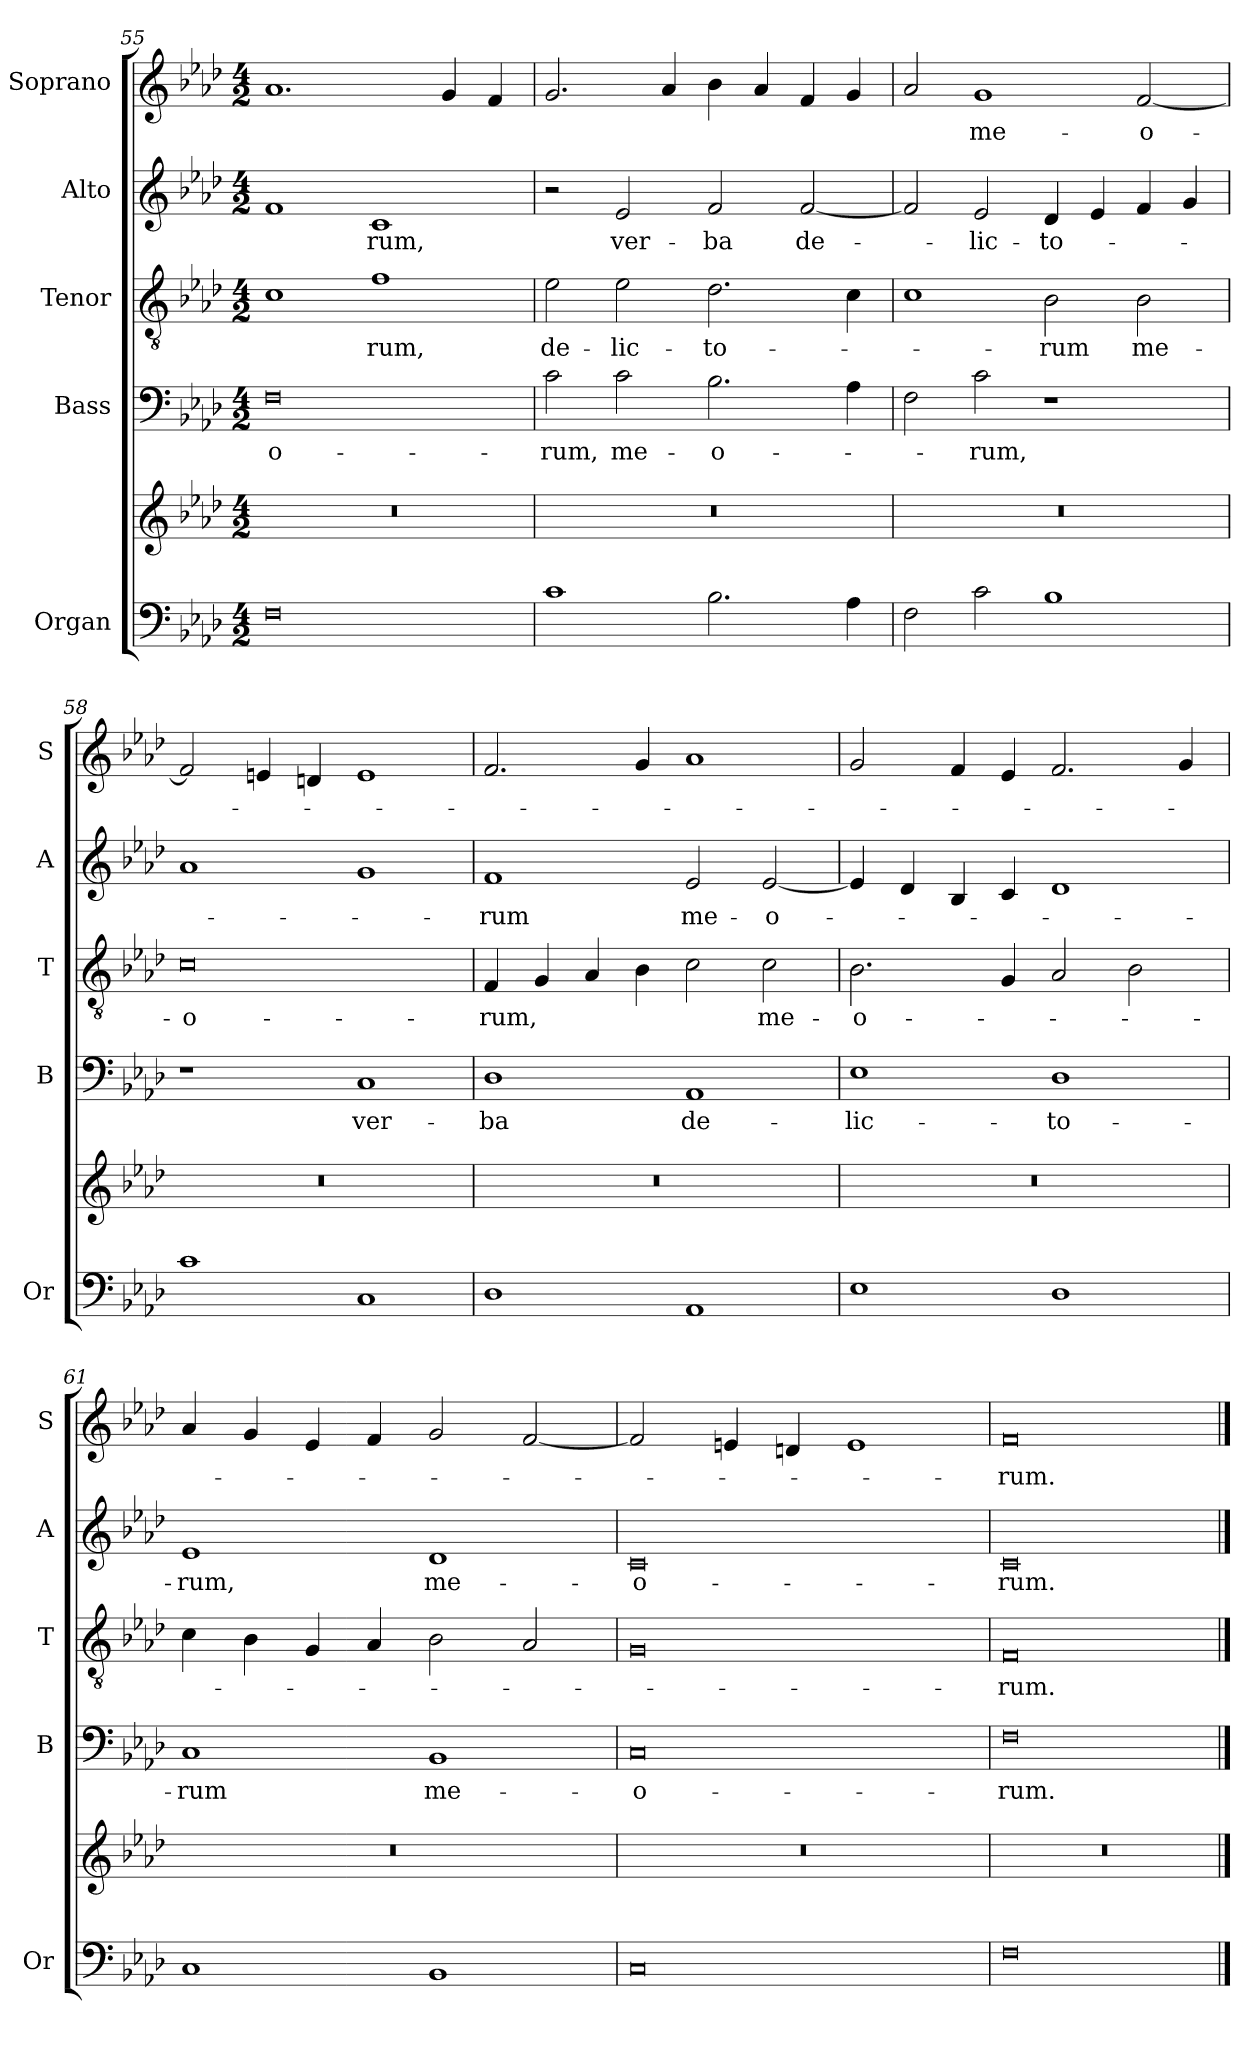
**kern	**kern	**kern	**text	**kern	**text	**kern	**text	**kern	**text
*part5	*part5	*part4	*part4	*part3	*part3	*part2	*part2	*part1	*part1
*staff6	*staff5	*staff4	*staff4	*staff3	*staff3	*staff2	*staff2	*staff1	*staff1
*I"Organ	*	*I"Bass	*	*I"Tenor	*	*I"Alto	*	*I"Soprano	*
*I'Or	*	*I'B	*	*I'T	*	*I'A	*	*I'S	*
*clefF4	*clefG2	*clefF4	*	*clefGv2	*	*clefG2	*	*clefG2	*
*k[b-e-a-d-]	*k[b-e-a-d-]	*k[b-e-a-d-]	*	*k[b-e-a-d-]	*	*k[b-e-a-d-]	*	*k[b-e-a-d-]	*
*A-:	*A-:	*A-:	*	*A-:	*	*A-:	*	*A-:	*
*M4/2	*M4/2	*M4/2	*	*M4/2	*	*M4/2	*	*M4/2	*
=55	=55	=55	=55	=55	=55	=55	=55	=55	=55
!	!	!	!LO:LY:b	!	!	!	!	!	!
0F	0r	0F	-o-	1c	.	1f	.	1.a-	.
!	!	!	!	!	!LO:LY:b	!	!LO:LY:b	!	!
.	.	.	.	1f	-rum,	1c	-rum,	.	.
.	.	.	.	.	.	.	.	4g/	.
.	.	.	.	.	.	.	.	4f/	.
!!LO:PB:g=z
=56	=56	=56	=56	=56	=56	=56	=56	=56	=56
!	!	!	!LO:LY:b	!	!LO:LY:b	!	!	!	!
1c	0r	2c\	-rum,	2e-\	de-	2r	.	2.g/	.
!	!	!	!LO:LY:b	!	!LO:LY:b	!	!LO:LY:b	!	!
.	.	2c\	me-	2e-\	-lic-	2e-/	ver-	.	.
.	.	.	.	.	.	.	.	4a-/	.
!	!	!	!LO:LY:b	!	!LO:LY:b	!	!LO:LY:b	!	!
2.B-\	.	2.B-\	-o-	2.d-\	-to-	2f/	-ba	4b-\	.
.	.	.	.	.	.	.	.	4a-/	.
!	!	!	!	!	!	!	!LO:LY:b	!	!
.	.	.	.	.	.	[2f/	de-	4f/	.
4A-\	.	4A-\	.	4c\	.	.	.	4g/	.
=57	=57	=57	=57	=57	=57	=57	=57	=57	=57
2F\	0r	2F\	.	1c	.	2f/]	.	2a-/	.
!	!	!	!LO:LY:b	!	!	!	!LO:LY:b	!	!LO:LY:b
2c\	.	2c\	-rum,	.	.	2e-/	-lic-	1g	me-
!	!	!	!	!	!LO:LY:b	!	!LO:LY:b	!	!
1B-	.	1r	.	2B-\	-rum	4d-/	-to-	.	.
.	.	.	.	.	.	4e-/	.	.	.
!	!	!	!	!	!LO:LY:b	!	!	!	!LO:LY:b
.	.	.	.	2B-\	me-	4f/	.	[2f/	-o-
.	.	.	.	.	.	4g/	.	.	.
=58	=58	=58	=58	=58	=58	=58	=58	=58	=58
!	!	!	!	!	!LO:LY:b	!	!	!	!
1c	0r	1r	.	0c	-o-	1a-	.	2f/]	.
.	.	.	.	.	.	.	.	4en/	.
.	.	.	.	.	.	.	.	4dn/	.
!	!	!	!LO:LY:b	!	!	!	!	!	!
1C	.	1C	ver-	.	.	1g	.	1e	.
=59	=59	=59	=59	=59	=59	=59	=59	=59	=59
!	!	!	!LO:LY:b	!	!LO:LY:b	!	!LO:LY:b	!	!
1D-	0r	1D-	-ba	4F/	-rum,	1f	-rum	2.f/	.
.	.	.	.	4G/	.	.	.	.	.
.	.	.	.	4A-/	.	.	.	.	.
.	.	.	.	4B-\	.	.	.	4g/	.
!	!	!	!LO:LY:b	!	!	!	!LO:LY:b	!	!
1AA-	.	1AA-	de-	2c\	.	2e-/	me-	1a-	.
!	!	!	!	!	!LO:LY:b	!	!LO:LY:b	!	!
.	.	.	.	2c\	me-	[2e-/	-o-	.	.
=60	=60	=60	=60	=60	=60	=60	=60	=60	=60
!	!	!	!LO:LY:b	!	!LO:LY:b	!	!	!	!
1E-	0r	1E-	-lic-	2.B-\	-o-	4e-/]	.	2g/	.
.	.	.	.	.	.	4d-/	.	.	.
.	.	.	.	.	.	4B-/	.	4f/	.
.	.	.	.	4G/	.	4c/	.	4e-/	.
!	!	!	!LO:LY:b	!	!	!	!	!	!
1D-	.	1D-	-to-	2A-/	.	1d-	.	2.f/	.
.	.	.	.	2B-\	.	.	.	.	.
.	.	.	.	.	.	.	.	4g/	.
!!LO:LB:g=z
=61	=61	=61	=61	=61	=61	=61	=61	=61	=61
!	!	!	!LO:LY:b	!	!	!	!LO:LY:b	!	!
1C	0r	1C	-rum	4c\	.	1e-	-rum,	4a-/	.
.	.	.	.	4B-\	.	.	.	4g/	.
.	.	.	.	4G/	.	.	.	4e-/	.
.	.	.	.	4A-/	.	.	.	4f/	.
!	!	!	!LO:LY:b	!	!	!	!LO:LY:b	!	!
1BB-	.	1BB-	me-	2B-\	.	1d-	me-	2g/	.
.	.	.	.	2A-/	.	.	.	[2f/	.
=62	=62	=62	=62	=62	=62	=62	=62	=62	=62
!	!	!	!LO:LY:b	!	!	!	!LO:LY:b	!	!
0C	0r	0C	-o-	0G	.	0c	-o-	2f/]	.
.	.	.	.	.	.	.	.	4en/	.
.	.	.	.	.	.	.	.	4dn/	.
.	.	.	.	.	.	.	.	1e	.
=63	=63	=63	=63	=63	=63	=63	=63	=63	=63
!	!	!	!LO:LY:b	!	!LO:LY:b	!	!LO:LY:b	!	!LO:LY:b
0F	0r	0F	-rum.	0F	-rum.	0c	-rum.	0f	-rum.
==	==	==	==	==	==	==	==	==	==
*-	*-	*-	*-	*-	*-	*-	*-	*-	*-
